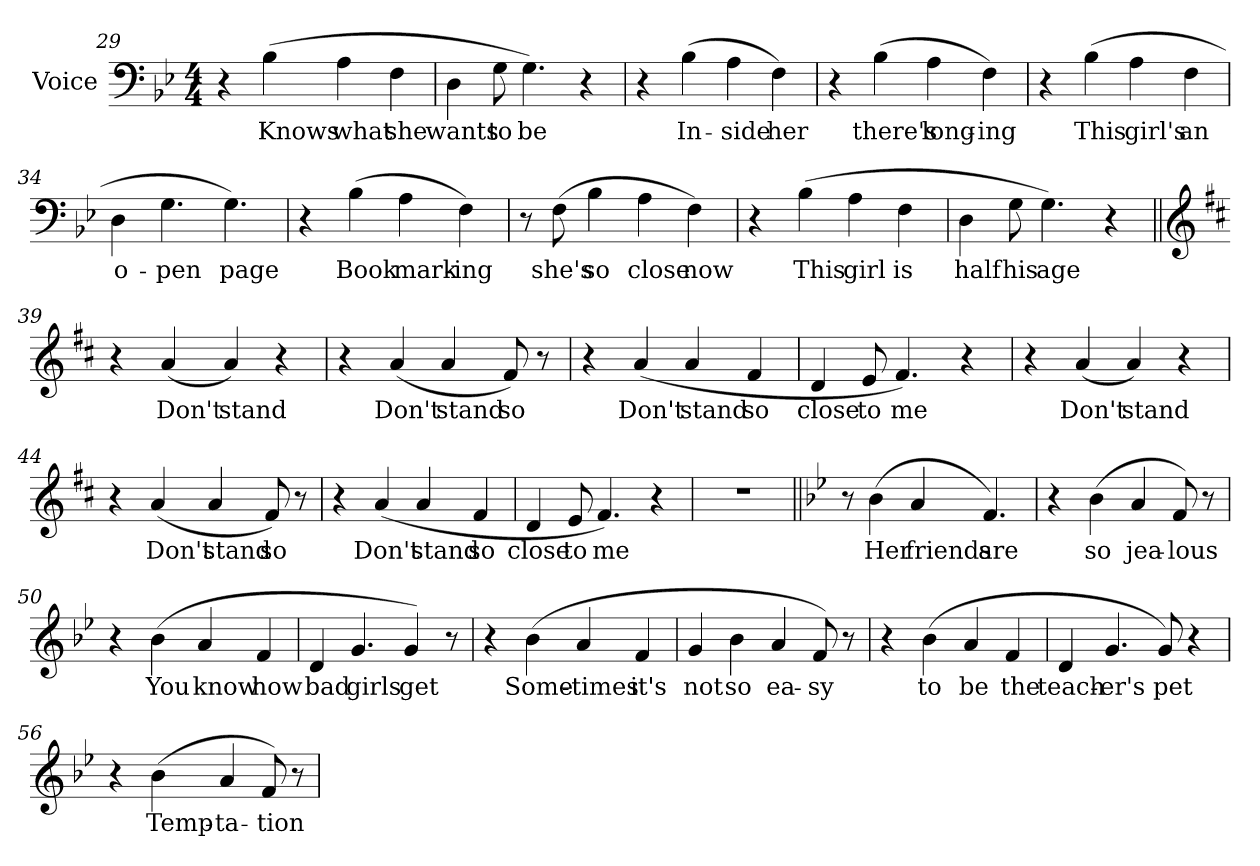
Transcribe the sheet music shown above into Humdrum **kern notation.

**kern	**text
*part1	*part1
*staff1	*staff1
*I"Voice	*
*I'Voice	*
*clefF4	*
*k[b-e-]	*
*g:	*
*M4/4	*
=29	=29
4r	.
!	!LO:LY:b:color=#000000
(4B-i\	Knows
!	!LO:LY:b:color=#000000
4Ai\	what
!	!LO:LY:b:color=#000000
4Fi\	she
=30	=30
!	!LO:LY:b:color=#000000
4Di\	wants
!	!LO:LY:b:color=#000000
8Gi\	to
!	!LO:LY:b:color=#000000
4.Gi\)	be
4r	.
!!LO:LB:g=z
=31	=31
4r	.
!	!LO:LY:b:color=#000000
(4B-i\	In-
!	!LO:LY:b:color=#000000
4Ai\	-side
!	!LO:LY:b:color=#000000
4Fi\)	her
=32	=32
4r	.
!	!LO:LY:b:color=#000000
(4B-i\	there's
!	!LO:LY:b:color=#000000
4Ai\	long-
!	!LO:LY:b:color=#000000
4Fi\)	-ing
=33	=33
4r	.
!	!LO:LY:b:color=#000000
(4B-i\	This
!	!LO:LY:b:color=#000000
4Ai\	girl's
!	!LO:LY:b:color=#000000
4Fi\	an
=34	=34
!	!LO:LY:b:color=#000000
4Di\	o-
!	!LO:LY:b:color=#000000
4.Gi\	-pen
!	!LO:LY:b:color=#000000
4.Gi\)	page
=35	=35
4r	.
!	!LO:LY:b:color=#000000
(4B-i\	Book
!	!LO:LY:b:color=#000000
4Ai\	mark-
!	!LO:LY:b:color=#000000
4Fi\)	-ing
!!LO:LB:g=z
=36	=36
8r	.
!	!LO:LY:b:color=#000000
(8Fi\	she's
!	!LO:LY:b:color=#000000
4B-i\	so
!	!LO:LY:b:color=#000000
4Ai\	close
!	!LO:LY:b:color=#000000
4Fi\)	now
=37	=37
4r	.
!	!LO:LY:b:color=#000000
(4B-i\	This
!	!LO:LY:b:color=#000000
4Ai\	girl
!	!LO:LY:b:color=#000000
4Fi\	is
=38	=38
!	!LO:LY:b:color=#000000
4Di\	half
!	!LO:LY:b:color=#000000
8Gi\	his
!	!LO:LY:b:color=#000000
4.Gi\)	age
4r	.
=39||	=39||
*clefG2	*
*k[f#c#]	*
*D:	*
4r	.
!	!LO:LY:b:color=#000000
(4ai/	Don't
!	!LO:LY:b:color=#000000
4ai/)	stand
4r	.
!!LO:LB:g=z
=40	=40
4r	.
!	!LO:LY:b:color=#000000
(4ai/	Don't
!	!LO:LY:b:color=#000000
4ai/	stand
!	!LO:LY:b:color=#000000
8f#i/)	so
8r	.
=41	=41
4r	.
!	!LO:LY:b:color=#000000
(4ai/	Don't
!	!LO:LY:b:color=#000000
4ai/	stand
!	!LO:LY:b:color=#000000
4f#i/	so
=42	=42
!	!LO:LY:b:color=#000000
4di/	close
!	!LO:LY:b:color=#000000
8ei/	to
!	!LO:LY:b:color=#000000
4.f#i/)	me
4r	.
=43	=43
4r	.
!	!LO:LY:b:color=#000000
(4ai/	Don't
!	!LO:LY:b:color=#000000
4ai/)	stand
4r	.
=44	=44
4r	.
!	!LO:LY:b:color=#000000
(4ai/	Don't
!	!LO:LY:b:color=#000000
4ai/	stand
!	!LO:LY:b:color=#000000
8f#i/)	so
8r	.
!!LO:LB:g=z
=45	=45
4r	.
!	!LO:LY:b:color=#000000
(4ai/	Don't
!	!LO:LY:b:color=#000000
4ai/	stand
!	!LO:LY:b:color=#000000
4f#i/	so
=46	=46
!	!LO:LY:b:color=#000000
4di/	close
!	!LO:LY:b:color=#000000
8ei/	to
!	!LO:LY:b:color=#000000
4.f#i/)	me
4r	.
=47	=47
1r	.
=48||	=48||
*k[b-e-]	*
*g:	*
8r	.
!	!LO:LY:b:color=#000000
(4b-i\	Her
!	!LO:LY:b:color=#000000
4ai/	friends
!	!LO:LY:b:color=#000000
4.fi/)	are
=49	=49
4r	.
!	!LO:LY:b:color=#000000
(4b-i\	so
!	!LO:LY:b:color=#000000
4ai/	jea-
!	!LO:LY:b:color=#000000
8fi/)	-lous
8r	.
!!LO:LB:g=z
=50	=50
4r	.
!	!LO:LY:b:color=#000000
(4b-i\	You
!	!LO:LY:b:color=#000000
4ai/	know
!	!LO:LY:b:color=#000000
4fi/	how
=51	=51
!	!LO:LY:b:color=#000000
4di/	bad
!	!LO:LY:b:color=#000000
4.gi/	girls
!	!LO:LY:b:color=#000000
4gi/)	get
8r	.
=52	=52
4r	.
!	!LO:LY:b:color=#000000
(4b-i\	Some-
!	!LO:LY:b:color=#000000
4ai/	-times
!	!LO:LY:b:color=#000000
4fi/	it's
=53	=53
!	!LO:LY:b:color=#000000
4gi/	not
!	!LO:LY:b:color=#000000
4b-i\	so
!	!LO:LY:b:color=#000000
4ai/	ea-
!	!LO:LY:b:color=#000000
8fi/)	-sy
8r	.
=54	=54
4r	.
!	!LO:LY:b:color=#000000
(4b-i\	to
!	!LO:LY:b:color=#000000
4ai/	be
!	!LO:LY:b:color=#000000
4fi/	the
!!LO:PB:g=z
=55	=55
!	!LO:LY:b:color=#000000
4di/	teach-
!	!LO:LY:b:color=#000000
4.gi/	-er's
!	!LO:LY:b:color=#000000
8gi/)	pet
4r	.
=56	=56
4r	.
!	!LO:LY:b:color=#000000
(4b-i\	Temp-
!	!LO:LY:b:color=#000000
4ai/	-ta-
!	!LO:LY:b:color=#000000
8fi/)	-tion
8r	.
=	=
*-	*-
